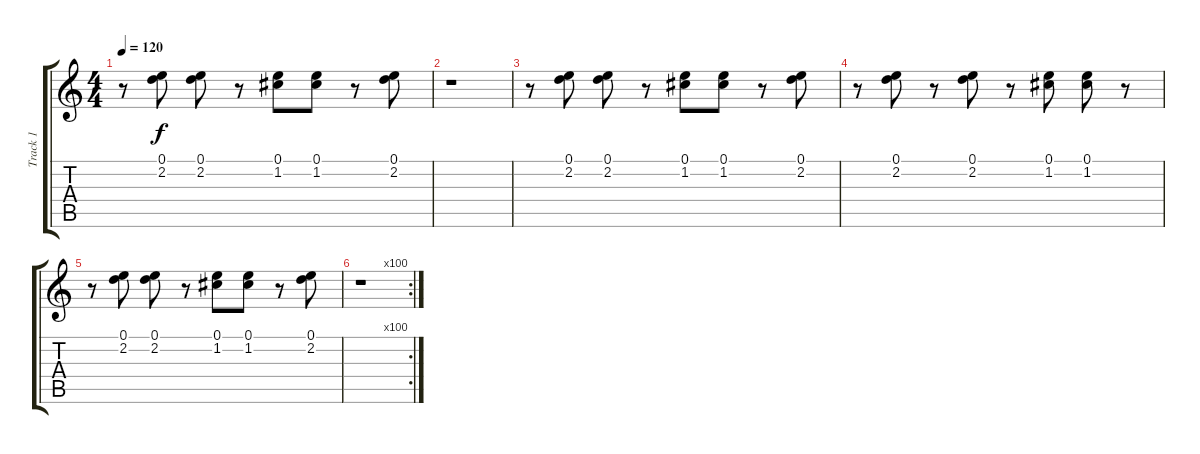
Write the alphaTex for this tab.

\track ("Track 1" "Track 1") {instrument acousticguitarnylon}
\staff {score tabs}
\tuning (E4 C4 G3 C3 G2 C2) {hide}
\ts (4 4)
\tempo 120
\clef g2
\ks c
r.8{dy f} (0.1 2.2).8 (0.1 2.2).8 r.8 (0.1 1.2).8 (0.1 1.2).8 r.8 (0.1 2.2).8 |
r.1 |
r.8 (0.1 2.2).8 (0.1 2.2).8 r.8 (0.1 1.2).8 (0.1 1.2).8 r.8 (0.1 2.2).8 |
r.8 (0.1 2.2).8 r.8 (0.1 2.2).8 r.8 (0.1 1.2).8 (0.1 1.2).8 r.8 |
r.8 (0.1 2.2).8 (0.1 2.2).8 r.8 (0.1 1.2).8 (0.1 1.2).8 r.8 (0.1 2.2).8 |
\rc 100
r.1
